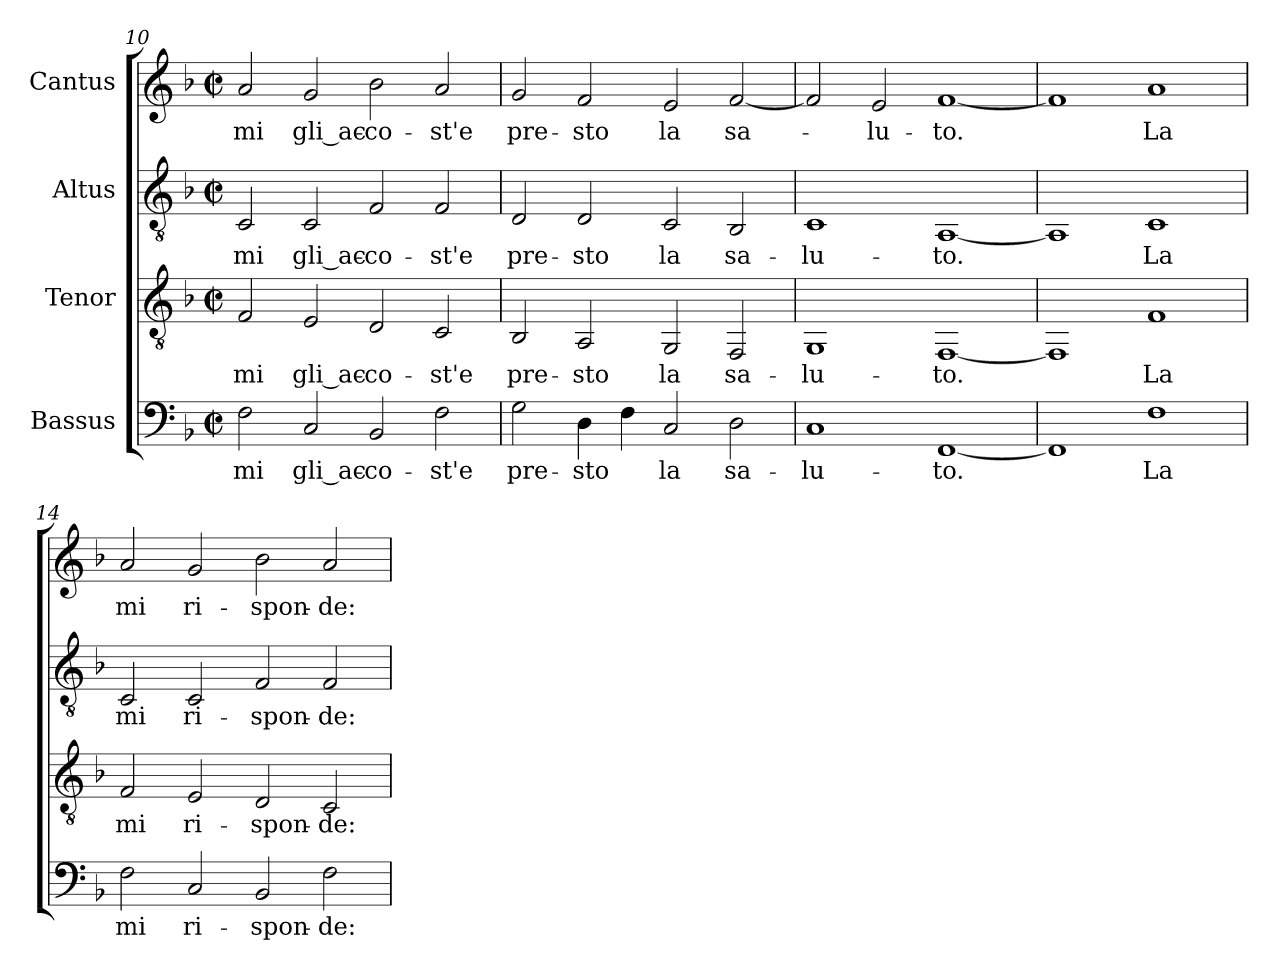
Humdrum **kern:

**kern	**text	**kern	**text	**kern	**text	**kern	**text
*part4	*part4	*part3	*part3	*part2	*part2	*part1	*part1
*staff4	*staff4	*staff3	*staff3	*staff2	*staff2	*staff1	*staff1
*I"Bassus	*	*I"Tenor	*	*I"Altus	*	*I"Cantus	*
*clefF4	*	*clefGv2	*	*clefGv2	*	*clefG2	*
*k[b-]	*	*k[b-]	*	*k[b-]	*	*k[b-]	*
*F:	*	*F:	*	*F:	*	*F:	*
*M2/2	*	*M2/2	*	*M2/2	*	*M2/2	*
*met(c|)	*	*met(c|)	*	*met(c|)	*	*met(c|)	*
=10	=10	=10	=10	=10	=10	=10	=10
!	!LO:LY:b:color=#000000	!	!	!	!	!	!
!	!	!	!LO:LY:b:color=#000000	!	!	!	!
!	!	!	!	!	!LO:LY:b:color=#000000	!	!
!	!	!	!	!	!	!	!LO:LY:b:color=#000000
2Fi\	mi	2Fi/	mi	2Ci/	mi	2ai/	mi
!	!LO:LY:b:color=#000000	!	!	!	!	!	!
!	!	!	!LO:LY:b:color=#000000	!	!	!	!
!	!	!	!	!	!LO:LY:b:color=#000000	!	!
!	!	!	!	!	!	!	!LO:LY:b:color=#000000
2Ci/	gli_ac-	2Ei/	gli_ac-	2Ci/	gli_ac-	2gi/	gli_ac-
!	!LO:LY:b:color=#000000	!	!	!	!	!	!
!	!	!	!LO:LY:b:color=#000000	!	!	!	!
!	!	!	!	!	!LO:LY:b:color=#000000	!	!
!	!	!	!	!	!	!	!LO:LY:b:color=#000000
2BB-i/	-co-	2Di/	-co-	2Fi/	-co-	2b-i\	-co-
!	!LO:LY:b:color=#000000	!	!	!	!	!	!
!	!	!	!LO:LY:b:color=#000000	!	!	!	!
!	!	!	!	!	!LO:LY:b:color=#000000	!	!
!	!	!	!	!	!	!	!LO:LY:b:color=#000000
2Fi\	-st'e	2Ci/	-st'e	2Fi/	-st'e	2ai/	-st'e
!!LO:LB:g=z
=11	=11	=11	=11	=11	=11	=11	=11
!	!LO:LY:b:color=#000000	!	!	!	!	!	!
!	!	!	!LO:LY:b:color=#000000	!	!	!	!
!	!	!	!	!	!LO:LY:b:color=#000000	!	!
!	!	!	!	!	!	!	!LO:LY:b:color=#000000
2Gi\	pre-	2BB-i/	pre-	2Di/	pre-	2gi/	pre-
!	!LO:LY:b:color=#000000	!	!	!	!	!	!
!	!	!	!LO:LY:b:color=#000000	!	!	!	!
!	!	!	!	!	!LO:LY:b:color=#000000	!	!
!	!	!	!	!	!	!	!LO:LY:b:color=#000000
4Di\	-sto	2AAi/	-sto	2Di/	-sto	2fi/	-sto
4Fi\	.	.	.	.	.	.	.
!	!LO:LY:b:color=#000000	!	!	!	!	!	!
!	!	!	!LO:LY:b:color=#000000	!	!	!	!
!	!	!	!	!	!LO:LY:b:color=#000000	!	!
!	!	!	!	!	!	!	!LO:LY:b:color=#000000
2Ci/	la	2GGi/	la	2Ci/	la	2ei/	la
!	!LO:LY:b:color=#000000	!	!	!	!	!	!
!	!	!	!LO:LY:b:color=#000000	!	!	!	!
!	!	!	!	!	!LO:LY:b:color=#000000	!	!
!	!	!	!	!	!	!	!LO:LY:b:color=#000000
2Di\	sa-	2FFi/	sa-	2BB-i/	sa-	[<2fi/	sa-
=12	=12	=12	=12	=12	=12	=12	=12
!	!LO:LY:b:color=#000000	!	!	!	!	!	!
!	!	!	!LO:LY:b:color=#000000	!	!	!	!
!	!	!	!	!	!LO:LY:b:color=#000000	!	!
1Ci	-lu-	1GGi	-lu-	1Ci	-lu-	2fi/]	.
!	!	!	!	!	!	!	!LO:LY:b:color=#000000
.	.	.	.	.	.	2ei/	-lu-
!	!LO:LY:b:color=#000000	!	!	!	!	!	!
!	!	!	!LO:LY:b:color=#000000	!	!	!	!
!	!	!	!	!	!LO:LY:b:color=#000000	!	!
!	!	!	!	!	!	!	!LO:LY:b:color=#000000
[<1FFi	-to.	[<1FFi	-to.	[<1AAi	-to.	[<1fi	-to.
=13	=13	=13	=13	=13	=13	=13	=13
1FFi]	.	1FFi]	.	1AAi]	.	1fi]	.
!	!LO:LY:b:color=#000000	!	!	!	!	!	!
!	!	!	!LO:LY:b:color=#000000	!	!	!	!
!	!	!	!	!	!LO:LY:b:color=#000000	!	!
!	!	!	!	!	!	!	!LO:LY:b:color=#000000
1Fi	La	1Fi	La	1Ci	La	1ai	La
=14	=14	=14	=14	=14	=14	=14	=14
!	!LO:LY:b:color=#000000	!	!	!	!	!	!
!	!	!	!LO:LY:b:color=#000000	!	!	!	!
!	!	!	!	!	!LO:LY:b:color=#000000	!	!
!	!	!	!	!	!	!	!LO:LY:b:color=#000000
2Fi\	mi	2Fi/	mi	2Ci/	mi	2ai/	mi
!	!LO:LY:b:color=#000000	!	!	!	!	!	!
!	!	!	!LO:LY:b:color=#000000	!	!	!	!
!	!	!	!	!	!LO:LY:b:color=#000000	!	!
!	!	!	!	!	!	!	!LO:LY:b:color=#000000
2Ci/	ri-	2Ei/	ri-	2Ci/	ri-	2gi/	ri-
!	!LO:LY:b:color=#000000	!	!	!	!	!	!
!	!	!	!LO:LY:b:color=#000000	!	!	!	!
!	!	!	!	!	!LO:LY:b:color=#000000	!	!
!	!	!	!	!	!	!	!LO:LY:b:color=#000000
2BB-i/	-spon-	2Di/	-spon-	2Fi/	-spon-	2b-i\	-spon-
!	!LO:LY:b:color=#000000	!	!	!	!	!	!
!	!	!	!LO:LY:b:color=#000000	!	!	!	!
!	!	!	!	!	!LO:LY:b:color=#000000	!	!
!	!	!	!	!	!	!	!LO:LY:b:color=#000000
2Fi\	-de:	2Ci/	-de:	2Fi/	-de:	2ai/	-de:
=	=	=	=	=	=	=	=
*-	*-	*-	*-	*-	*-	*-	*-
